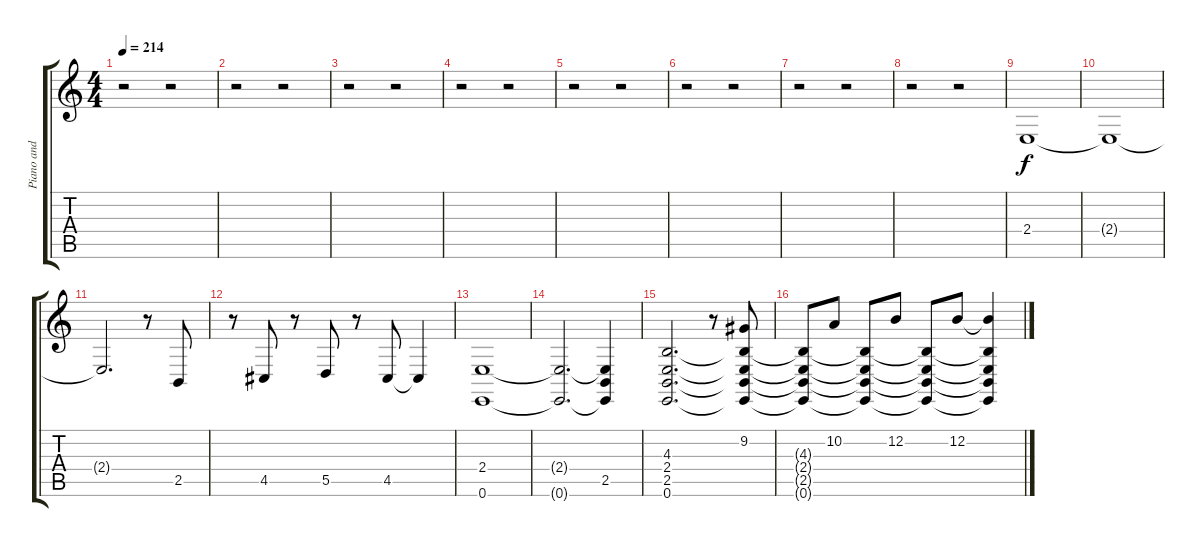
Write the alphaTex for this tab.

\track ("Piano and Keyboards" "Piano and ") {instrument acousticgrandpiano}
\staff {score tabs}
\tuning (E4 B3 G3 D3 A2 E2) {hide}
\ts (4 4)
\tempo 214
\clef g2
\ks c
r.2{dy f} r.2 |
r.2 r.2 |
r.2 r.2 |
r.2 r.2 |
r.2 r.2 |
r.2 r.2 |
r.2 r.2 |
r.2 r.2 |
2.4.1{volume 16 instrument tremolostrings} |
2.4{t}.1 |
2.4{t}.2{d} r.8 2.5.8 |
r.8 4.5.8 r.8 5.5.8 r.8 4.5.8 4.5{t}.4 |
(2.4 0.6).1{volume 16 instrument tremolostrings} |
(2.4{t} 0.6{t}).2{d} (2.4{t} 2.5 0.6{t}).4 |
(4.3 2.4 2.5 0.6).2{d} r.8 (9.2 4.3{t} 2.4{t} 2.5{t} 0.6{t}).8 |
(4.3{t} 2.4{t} 2.5{t} 0.6{t}).8 10.2.8 (4.3{t} 2.4{t} 2.5{t} 0.6{t}).8 12.2.8 (4.3{t} 2.4{t} 2.5{t} 0.6{t}).8 12.2.8 (12.2{t} 4.3{t} 2.4{t} 2.5{t} 0.6{t}).4
